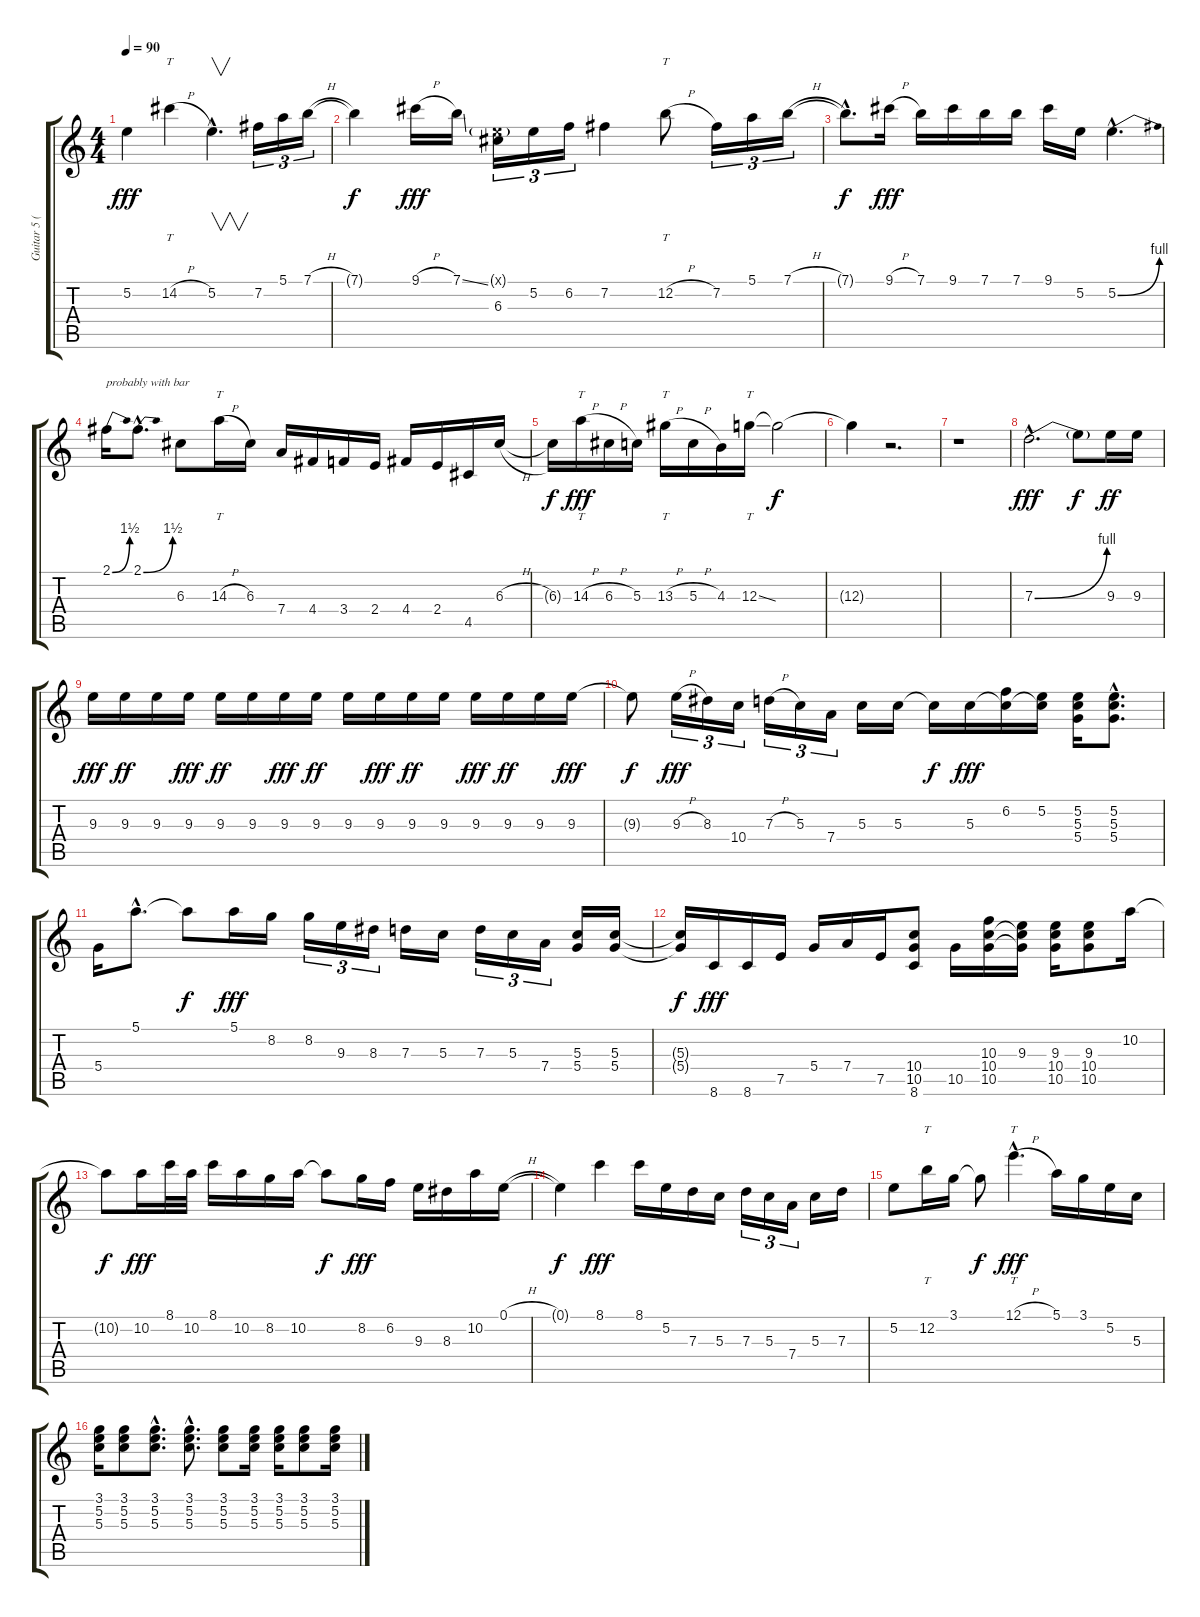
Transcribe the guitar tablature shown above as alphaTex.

\track ("Guitar 5 (Lead)" "Guitar 5 (") {instrument distortionguitar}
\staff {score tabs}
\tuning (E4 B3 G3 D3 A2 E2) {hide}
\ts (4 4)
\tempo 90
\clef g2
\ks c
5.2.4{dy fff} 14.2{h}.4{tt} 5.2{hac}.4{v d} 7.2.16{tu (3 2)} 5.1.16{tu (3 2)} 7.1{h}.16{tu (3 2)} |
7.1{t}.4{dy f} 9.1{h}.16{dy fff} 7.1{ss}.16 (0.1{g x} 6.3).16{tu (3 2)} 5.2.16{tu (3 2)} 6.2.16{tu (3 2)} 7.2.4 12.2{h}.8{tt} 7.2.16{tu (3 2)} 5.1.16{tu (3 2)} 7.1{h}.16{tu (3 2)} |
7.1{hac t}.8{d dy f} 9.1{h}.16{dy fff} 7.1.16 9.1.16 7.1.16 7.1.16 9.1.16 5.2.16 5.2{be (bend 0 0 60 4) hac}.4{d} |
2.1{be (bend 0 0 60 6)}.16{txt "probably with bar"} 2.1{be (bend 0 0 60 6) hac}.8{d} 6.3.8 14.3{h}.16{tt} 6.3.16 7.4.16 4.4.16 3.4.16 2.4.16 4.4.16 2.4.16 4.5.16 6.3{h}.16 |
6.3{t}.16{dy f} 14.3{h}.16{tt dy fff} 6.3{h}.16 5.3.16 13.3{h}.16{tt} 5.3{h}.16 4.3.16 12.3{ss}.16{tt} 12.3{t}.2{dy f} |
12.3{t}.4 r.2{d} |
r.1 |
7.3{be (bend 0 0 60 4) hac}.2{d dy fff} 7.3{t}.8{dy f} 9.3.16{dy ff} 9.3.16 |
9.3.16{dy fff} 9.3.16{dy ff} 9.3.16 9.3.16{dy fff} 9.3.16{dy ff} 9.3.16 9.3.16{dy fff} 9.3.16{dy ff} 9.3.16 9.3.16{dy fff} 9.3.16{dy ff} 9.3.16 9.3.16{dy fff} 9.3.16{dy ff} 9.3.16 9.3.16{dy fff} |
9.3{t}.8{dy f} 9.3{h}.16{tu (3 2) dy fff} 8.3.16{tu (3 2)} 10.4.16{tu (3 2)} 7.3{h}.16{tu (3 2)} 5.3.16{tu (3 2)} 7.4.16{tu (3 2)} 5.3.16 5.3.16 5.3{t}.16{dy f} 5.3.16{dy fff} (6.2 5.3{t}).16 (5.2 5.3{t}).16 (5.2 5.3 5.4).16 (5.2{hac} 5.3{hac} 5.4{hac}).8{d} |
5.4.16 5.1{hac}.8{d} 5.1{t}.8{dy f} 5.1.16{dy fff} 8.2.16 8.2.16{tu (3 2)} 9.3.16{tu (3 2)} 8.3.16{tu (3 2)} 7.3.16 5.3.16 7.3.16{tu (3 2)} 5.3.16{tu (3 2)} 7.4.16{tu (3 2)} (5.3 5.4).16 (5.3 5.4).16 |
(5.3{t} 5.4{t}).16{dy f} 8.6.16{dy fff} 8.6.16 7.5.16 5.4.16 7.4.16 7.5.16 (10.4 10.5 8.6).8 10.5.16 (10.3 10.4 10.5).16 (9.3 10.4{t} 10.5{t}).16 (9.3 10.4 10.5).16 (9.3 10.4 10.5).8 10.2.16 |
10.2{t}.8{dy f} 10.2.16{dy fff} 8.1.32 10.2.32 8.1.16 10.2.16 8.2.16 10.2.16 10.2{t}.8{dy f} 8.2.16{dy fff} 6.2.16 9.3.16 8.3.16 10.2.16 0.1{h}.16 |
0.1{t}.4{dy f} 8.1.4{dy fff} 8.1.16 5.2.16 7.3.16 5.3.16 7.3.16{tu (3 2)} 5.3.16{tu (3 2)} 7.4.16{tu (3 2)} 5.3.16 7.3.16 |
5.2.8 12.2.16{tt} 3.1.16 3.1{t}.8{dy f} 12.1{h hac}.4{tt d dy fff} 5.1.16 3.1.16 5.2.16 5.3.16 |
(3.1 5.2 5.3).16 (3.1 5.2 5.3).8 (3.1{hac} 5.2{hac} 5.3{hac}).8{d} (3.1{hac} 5.2{hac} 5.3{hac}).8{d} (3.1 5.2 5.3).8 (3.1 5.2 5.3).16 (3.1 5.2 5.3).16 (3.1 5.2 5.3).8 (3.1 5.2 5.3).16
